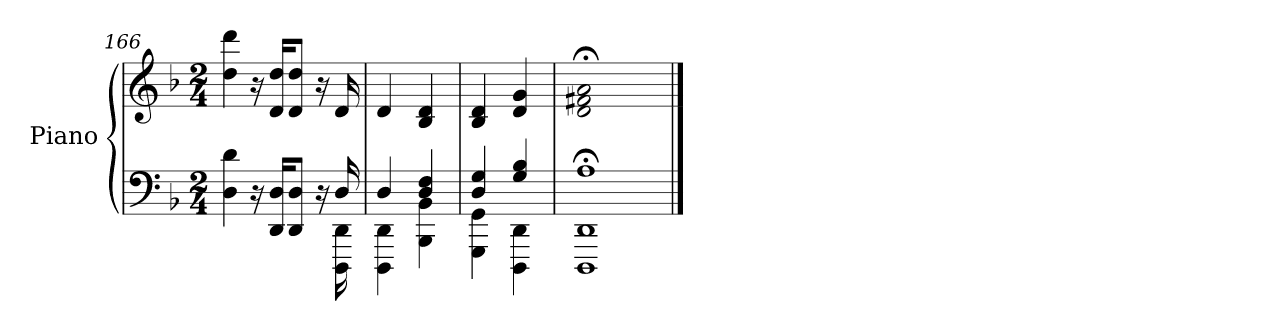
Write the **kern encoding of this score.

**kern	**kern
*part1	*part1
*staff2	*staff1
*I"Piano	*
*I'Pno.	*
*clefF4	*clefG2
*k[b-]	*k[b-]
*M2/4	*M2/4
*MM70	*MM70
=166	=166
*^	*
4..ryy	8D\ 8d\J	8dd\ 8ddd\J
.	16r	16r
*	*	*MM100
.	16DD/ 16D/KL	16d/ 16dd/KL
*	*	*MM70
.	8DD/ 8D/J	8d/ 8dd/J
.	16r	16r
*	*	*MM100
16D/	16DDD\ 16DD\	16d/
=167	=167	=167
*	*	*MM70
4D/	4DDD\ 4DD\	4d/
*	*	*MM65
4D/ 4F/	4BBB-\ 4BB-\	4B-/ 4d/
=168	=168	=168
*	*	*MM60
4D/ 4G/	4GGG\ 4GG\	4B-/ 4d/
*	*	*MM55
4G/ 4B-/	4DDD\ 4DD\	4d/ 4g/
*v	*v	*
=169	=169
*	*MM40
*^	*
!LO:N:n=1:head=open	!	!
!LO:N:n=2:head=open	!	!
!LO:N:n=3:head=open	!	!LO:N:n=1:head=open
!	!	!LO:N:n=2:head=open
!	!	!LO:N:n=3:head=open
*v	*v	*
1DDD; 1DD; 1A;	1d;< 1f#X;< 1a;<
==	==
*-	*-
